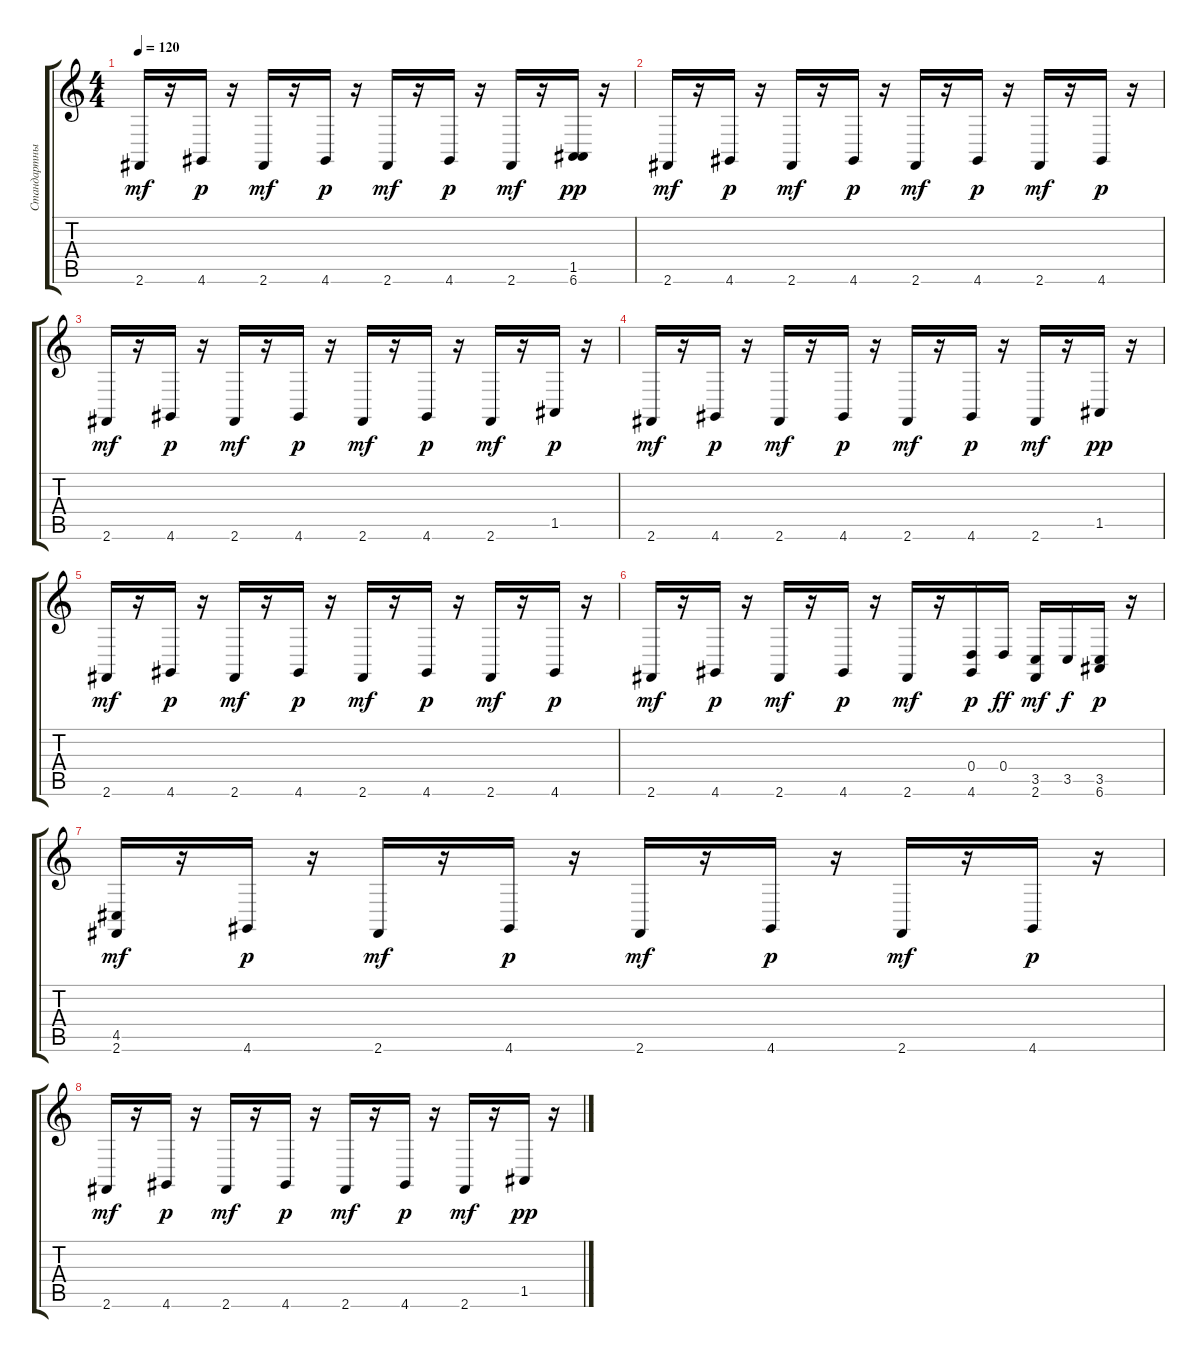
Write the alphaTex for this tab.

\track ("Стандартный Набор" "Стандартны") {instrument synthdrum}
\staff {score tabs}
\tuning (E4 B3 G3 D3 A2 E2) {hide}
\ts (4 4)
\tempo 120
\clef g2
\ks c
2.6.16{dy mf} r.16 4.6.16{dy p} r.16 2.6.16{dy mf} r.16 4.6.16{dy p} r.16 2.6.16{dy mf} r.16 4.6.16{dy p} r.16 2.6.16{dy mf} r.16 (1.5 6.6).16{dy pp} r.16 |
2.6.16{dy mf} r.16 4.6.16{dy p} r.16 2.6.16{dy mf} r.16 4.6.16{dy p} r.16 2.6.16{dy mf} r.16 4.6.16{dy p} r.16 2.6.16{dy mf} r.16 4.6.16{dy p} r.16 |
2.6.16{dy mf} r.16 4.6.16{dy p} r.16 2.6.16{dy mf} r.16 4.6.16{dy p} r.16 2.6.16{dy mf} r.16 4.6.16{dy p} r.16 2.6.16{dy mf} r.16 1.5.16{dy p} r.16 |
2.6.16{dy mf} r.16 4.6.16{dy p} r.16 2.6.16{dy mf} r.16 4.6.16{dy p} r.16 2.6.16{dy mf} r.16 4.6.16{dy p} r.16 2.6.16{dy mf} r.16 1.5.16{dy pp} r.16 |
2.6.16{dy mf} r.16 4.6.16{dy p} r.16 2.6.16{dy mf} r.16 4.6.16{dy p} r.16 2.6.16{dy mf} r.16 4.6.16{dy p} r.16 2.6.16{dy mf} r.16 4.6.16{dy p} r.16 |
2.6.16{dy mf} r.16 4.6.16{dy p} r.16 2.6.16{dy mf} r.16 4.6.16{dy p} r.16 2.6.16{dy mf} r.16 (0.4 4.6).16{dy p} 0.4.16{dy ff} (3.5 2.6).16{dy mf} 3.5.16{dy f} (3.5 6.6).16{dy p} r.16 |
(4.5 2.6).16{dy mf} r.16 4.6.16{dy p} r.16 2.6.16{dy mf} r.16 4.6.16{dy p} r.16 2.6.16{dy mf} r.16 4.6.16{dy p} r.16 2.6.16{dy mf} r.16 4.6.16{dy p} r.16 |
2.6.16{dy mf} r.16 4.6.16{dy p} r.16 2.6.16{dy mf} r.16 4.6.16{dy p} r.16 2.6.16{dy mf} r.16 4.6.16{dy p} r.16 2.6.16{dy mf} r.16 1.5.16{dy pp} r.16
